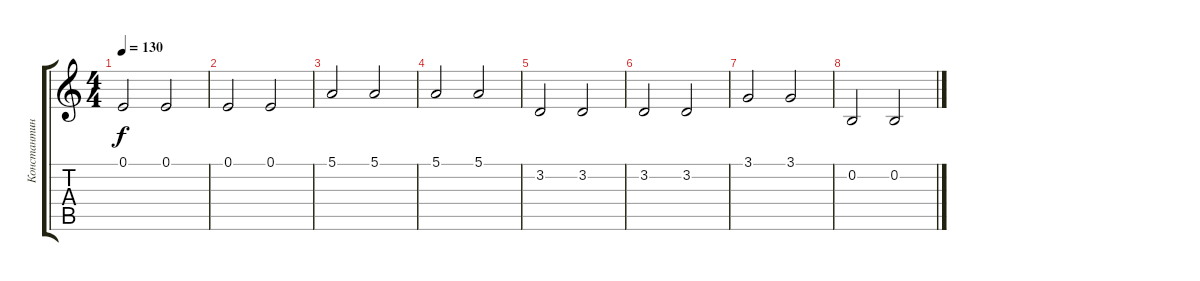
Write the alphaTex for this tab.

\track ("Константин Бекрев (программирование)" "Константин") {instrument orchestrahit}
\staff {score tabs}
\tuning (E4 B3 G3 D3 A2 E2) {hide}
\ts (4 4)
\tempo 130
\clef g2
\ks c
0.1.2{dy f} 0.1.2 |
0.1.2 0.1.2 |
5.1.2 5.1.2 |
5.1.2 5.1.2 |
3.2.2 3.2.2 |
3.2.2 3.2.2 |
3.1.2 3.1.2 |
0.2.2 0.2.2
